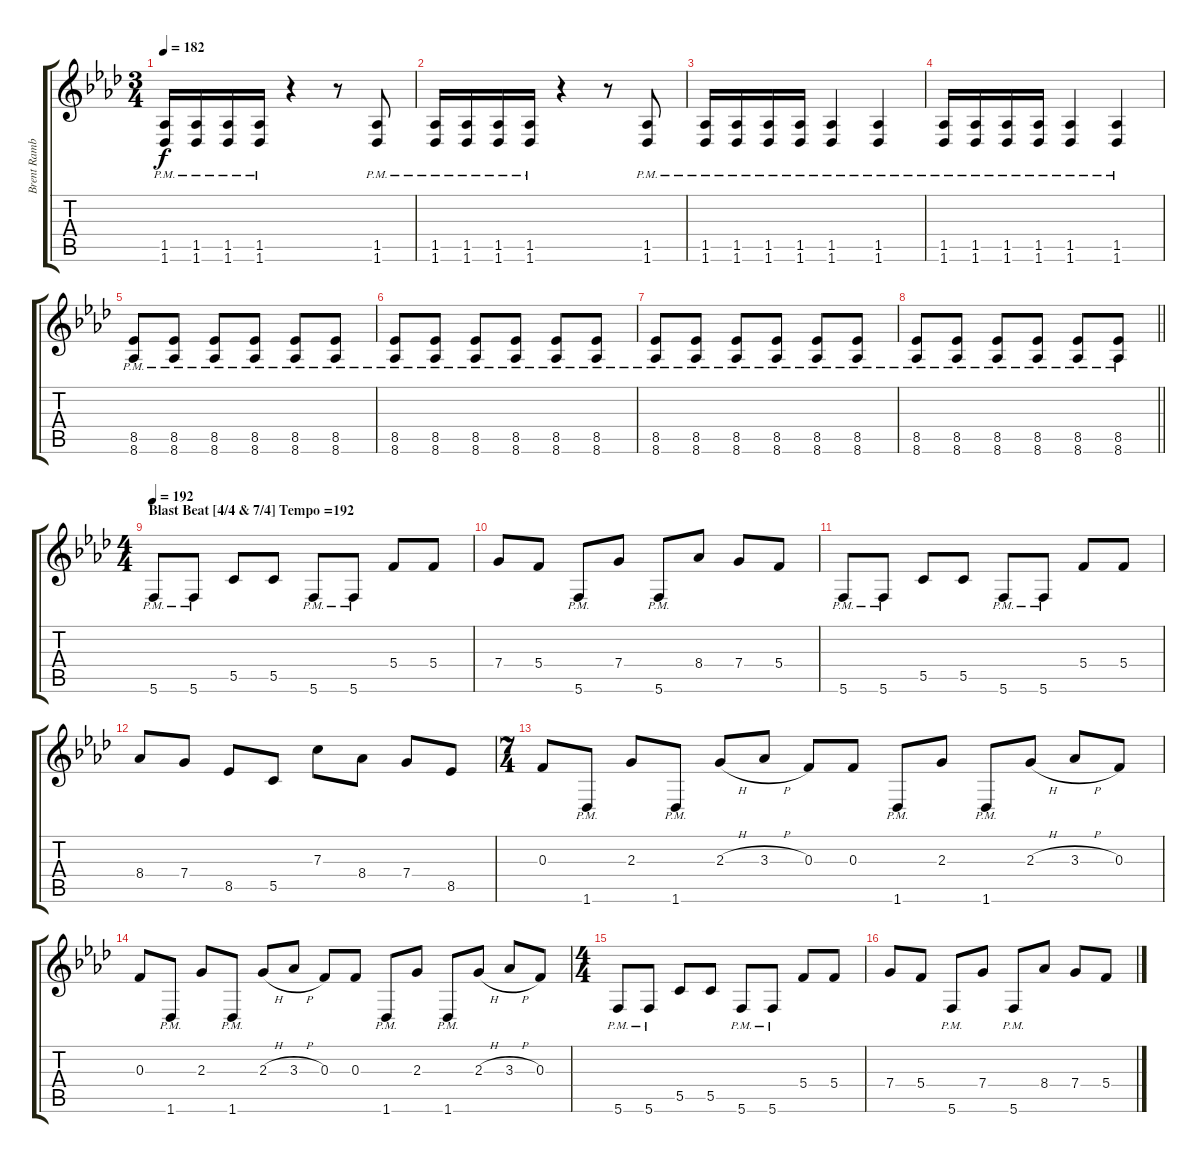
\track ("Brent Rambler [Guitar]" "Brent Ramb") {instrument distortionguitar}
\staff {score tabs}
\tuning (D4 A3 F3 C3 G2 C2) {hide}
\ts (3 4)
\tempo 182
\clef g2
\ks fminor
(1.5{pm} 1.6{pm}).16{dy f} (1.5{pm} 1.6{pm}).16 (1.5{pm} 1.6{pm}).16 (1.5{pm} 1.6{pm}).16 r.4 r.8 (1.5{pm} 1.6{pm}).8 |
(1.5{pm} 1.6{pm}).16 (1.5{pm} 1.6{pm}).16 (1.5{pm} 1.6{pm}).16 (1.5{pm} 1.6{pm}).16 r.4 r.8 (1.5{pm} 1.6{pm}).8 |
(1.5{pm} 1.6{pm}).16 (1.5{pm} 1.6{pm}).16 (1.5{pm} 1.6{pm}).16 (1.5{pm} 1.6{pm}).16 (1.5{pm} 1.6{pm}).4 (1.5{pm} 1.6{pm}).4 |
(1.5{pm} 1.6{pm}).16 (1.5{pm} 1.6{pm}).16 (1.5{pm} 1.6{pm}).16 (1.5{pm} 1.6{pm}).16 (1.5{pm} 1.6{pm}).4 (1.5{pm} 1.6{pm}).4 |
(8.5{pm} 8.6{pm}).8 (8.5{pm} 8.6).8 (8.5{pm} 8.6).8 (8.5{pm} 8.6).8 (8.5{pm} 8.6{pm}).8 (8.5{pm} 8.6{pm}).8 |
(8.5{pm} 8.6{pm}).8 (8.5{pm} 8.6).8 (8.5{pm} 8.6).8 (8.5{pm} 8.6).8 (8.5{pm} 8.6{pm}).8 (8.5{pm} 8.6{pm}).8 |
(8.5{pm} 8.6{pm}).8 (8.5{pm} 8.6).8 (8.5{pm} 8.6).8 (8.5{pm} 8.6).8 (8.5{pm} 8.6{pm}).8 (8.5{pm} 8.6{pm}).8 |
\barLineRight lightlight
(8.5{pm} 8.6{pm}).8 (8.5{pm} 8.6).8 (8.5{pm} 8.6).8 (8.5{pm} 8.6).8 (8.5{pm} 8.6{pm}).8 (8.5{pm} 8.6{pm}).8 |
\ts (4 4)
\section ("" "Blast Beat [4/4 & 7/4] Tempo =192")
\tempo 192
5.6{pm}.8 5.6{pm}.8 5.5.8 5.5.8 5.6{pm}.8 5.6{pm}.8 5.4.8 5.4.8 |
7.4.8 5.4.8 5.6{pm}.8 7.4.8 5.6{pm}.8 8.4.8 7.4.8 5.4.8 |
5.6{pm}.8 5.6{pm}.8 5.5.8 5.5.8 5.6{pm}.8 5.6{pm}.8 5.4.8 5.4.8 |
8.4.8 7.4.8 8.5.8 5.5.8 7.3.8 8.4.8 7.4.8 8.5.8 |
\ts (7 4)
0.3.8 1.6{pm}.8 2.3.8 1.6{pm}.8 2.3{h}.8 3.3{h}.8 0.3.8 0.3.8 1.6{pm}.8 2.3.8 1.6{pm}.8 2.3{h}.8 3.3{h}.8 0.3.8 |
0.3.8 1.6{pm}.8 2.3.8 1.6{pm}.8 2.3{h}.8 3.3{h}.8 0.3.8 0.3.8 1.6{pm}.8 2.3.8 1.6{pm}.8 2.3{h}.8 3.3{h}.8 0.3.8 |
\ts (4 4)
5.6{pm}.8 5.6{pm}.8 5.5.8 5.5.8 5.6{pm}.8 5.6{pm}.8 5.4.8 5.4.8 |
7.4.8 5.4.8 5.6{pm}.8 7.4.8 5.6{pm}.8 8.4.8 7.4.8 5.4.8
